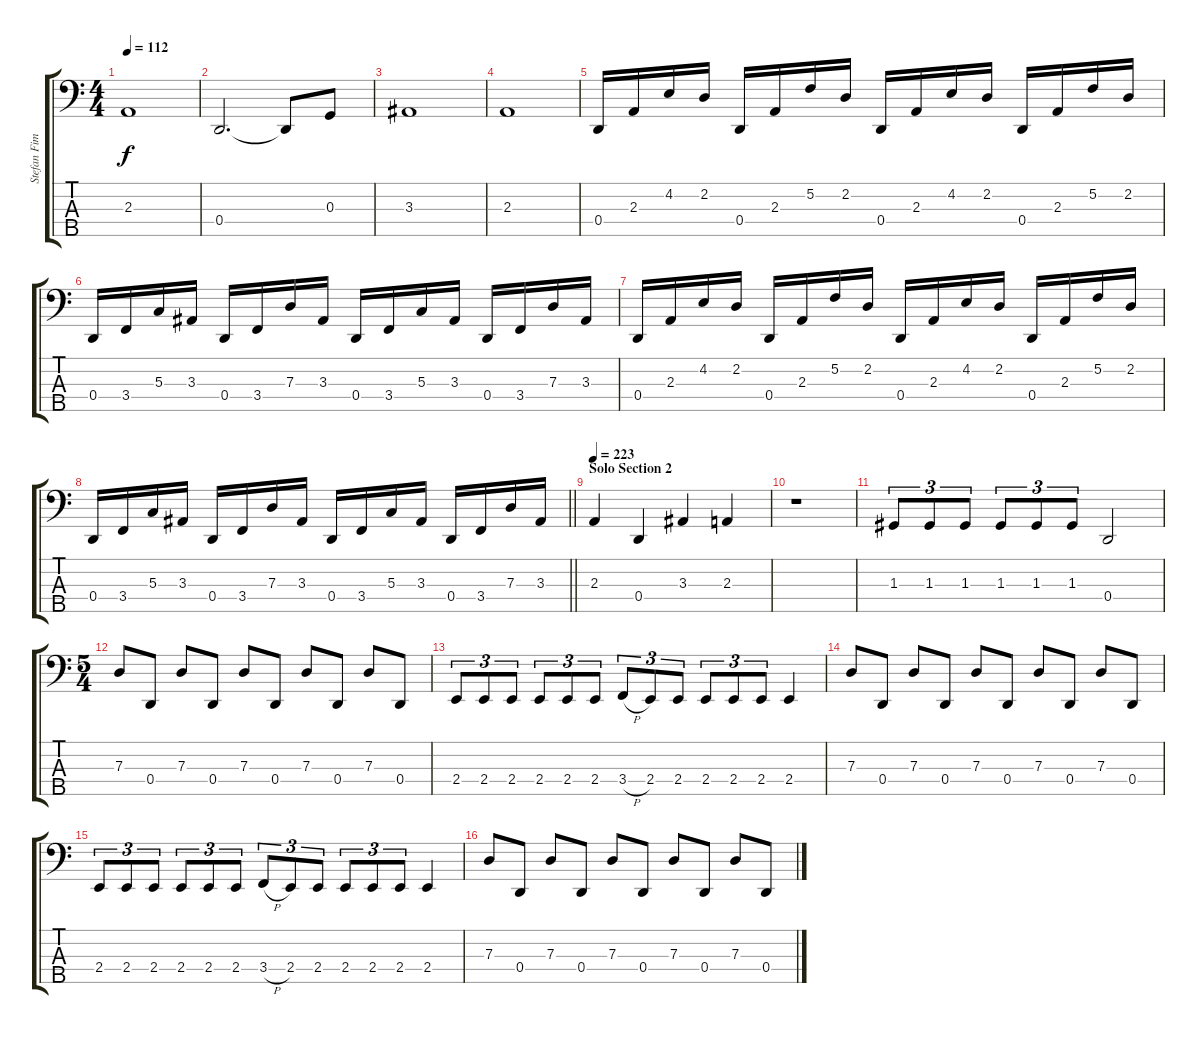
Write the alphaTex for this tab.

\track ("Stefan Fimmers" "Stefan Fim") {instrument electricbassfinger}
\staff {score tabs}
\tuning (F2 C2 G1 D1 A0) {hide}
\ts (4 4)
\tempo 112
\clef f4
\ks c
2.3.1{dy f} |
0.4.2{d} 0.4{t}.8 0.3.8 |
3.3.1 |
2.3.1 |
0.4.16 2.3.16 4.2.16 2.2.16 0.4.16 2.3.16 5.2.16 2.2.16 0.4.16 2.3.16 4.2.16 2.2.16 0.4.16 2.3.16 5.2.16 2.2.16 |
0.4.16 3.4.16 5.3.16 3.3.16 0.4.16 3.4.16 7.3.16 3.3.16 0.4.16 3.4.16 5.3.16 3.3.16 0.4.16 3.4.16 7.3.16 3.3.16 |
0.4.16 2.3.16 4.2.16 2.2.16 0.4.16 2.3.16 5.2.16 2.2.16 0.4.16 2.3.16 4.2.16 2.2.16 0.4.16 2.3.16 5.2.16 2.2.16 |
\barLineRight lightlight
0.4.16 3.4.16 5.3.16 3.3.16 0.4.16 3.4.16 7.3.16 3.3.16 0.4.16 3.4.16 5.3.16 3.3.16 0.4.16 3.4.16 7.3.16 3.3.16 |
\section ("" "Solo Section 2")
\tempo 223
2.3.4 0.4.4 3.3.4 2.3.4 |
r.1 |
1.3.8{tu (3 2)} 1.3.8{tu (3 2)} 1.3.8{tu (3 2)} 1.3.8{tu (3 2)} 1.3.8{tu (3 2)} 1.3.8{tu (3 2)} 0.4.2 |
\ts (5 4)
7.3.8 0.4.8 7.3.8 0.4.8 7.3.8 0.4.8 7.3.8 0.4.8 7.3.8 0.4.8 |
2.4.8{tu (3 2)} 2.4.8{tu (3 2)} 2.4.8{tu (3 2)} 2.4.8{tu (3 2)} 2.4.8{tu (3 2)} 2.4.8{tu (3 2)} 3.4{h}.8{tu (3 2)} 2.4.8{tu (3 2)} 2.4.8{tu (3 2)} 2.4.8{tu (3 2)} 2.4.8{tu (3 2)} 2.4.8{tu (3 2)} 2.4.4 |
7.3.8 0.4.8 7.3.8 0.4.8 7.3.8 0.4.8 7.3.8 0.4.8 7.3.8 0.4.8 |
2.4.8{tu (3 2)} 2.4.8{tu (3 2)} 2.4.8{tu (3 2)} 2.4.8{tu (3 2)} 2.4.8{tu (3 2)} 2.4.8{tu (3 2)} 3.4{h}.8{tu (3 2)} 2.4.8{tu (3 2)} 2.4.8{tu (3 2)} 2.4.8{tu (3 2)} 2.4.8{tu (3 2)} 2.4.8{tu (3 2)} 2.4.4 |
7.3.8 0.4.8 7.3.8 0.4.8 7.3.8 0.4.8 7.3.8 0.4.8 7.3.8 0.4.8
